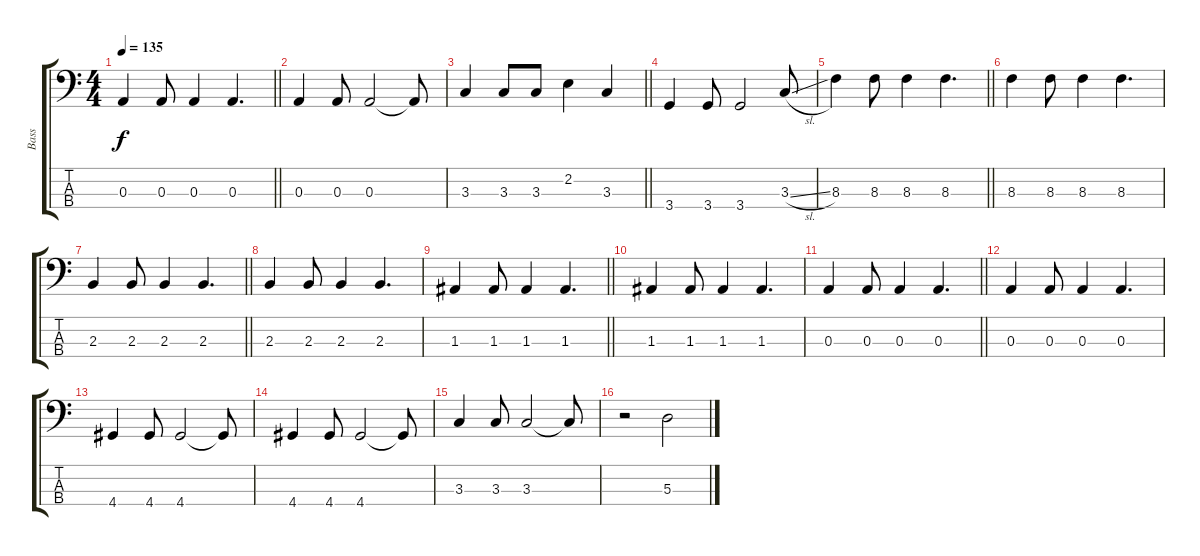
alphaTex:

\track ("Bass" "Bass") {instrument electricbassfinger}
\staff {score tabs}
\tuning (G2 D2 A1 E1) {hide}
\ts (4 4)
\tempo 135
\clef f4
\barLineRight lightlight
\ks c
0.3.4{dy f} 0.3.8 0.3.4 0.3.4{d} |
0.3.4 0.3.8 0.3.2 0.3{t}.8 |
\barLineRight lightlight
3.3.4 3.3.8 3.3.8 2.2.4 3.3.4 |
3.4.4 3.4.8 3.4.2 3.3{sl}.8 |
\barLineRight lightlight
8.3.4 8.3.8 8.3.4 8.3.4{d} |
8.3.4 8.3.8 8.3.4 8.3.4{d} |
\barLineRight lightlight
2.3.4 2.3.8 2.3.4 2.3.4{d} |
2.3.4 2.3.8 2.3.4 2.3.4{d} |
\barLineRight lightlight
1.3.4 1.3.8 1.3.4 1.3.4{d} |
1.3.4 1.3.8 1.3.4 1.3.4{d} |
\barLineRight lightlight
0.3.4 0.3.8 0.3.4 0.3.4{d} |
0.3.4 0.3.8 0.3.4 0.3.4{d} |
4.4.4 4.4.8 4.4.2 4.4{t}.8 |
4.4.4 4.4.8 4.4.2 4.4{t}.8 |
3.3.4 3.3.8 3.3.2 3.3{t}.8 |
r.2 5.3.2
